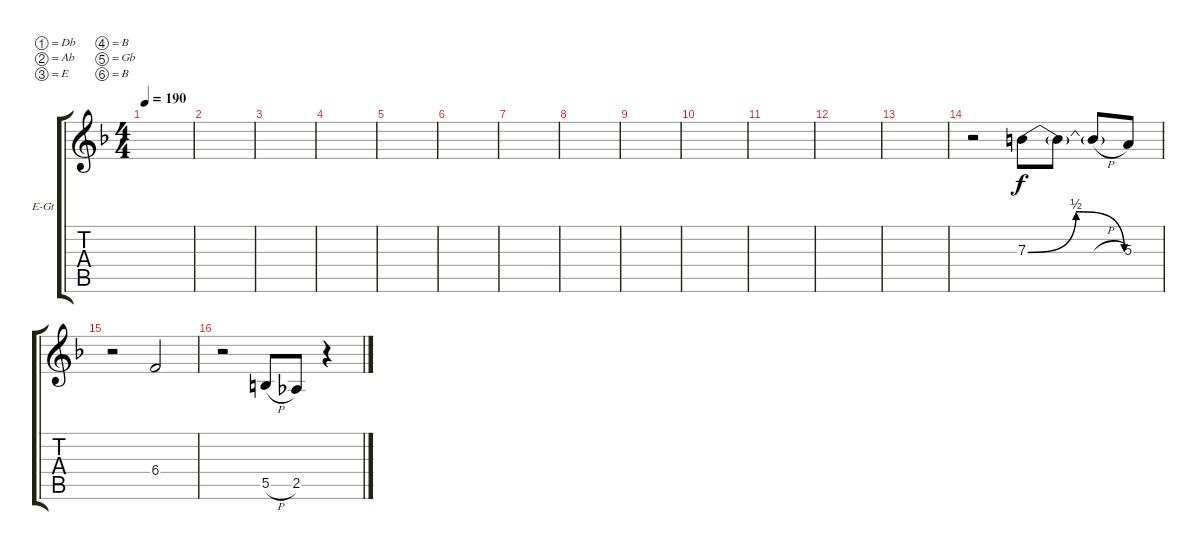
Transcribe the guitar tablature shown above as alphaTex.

\defaultSystemsLayout 4
\bracketExtendMode groupsimilarinstruments
\firstSystemTrackNameOrientation horizontal
\otherSystemsTrackNameOrientation horizontal
\track ("Electric Guitar" "E-Gt") {instrument distortionguitar}
\staff {score tabs}
\tuning (Db4 Ab3 E3 B2 Gb2 B1)
\ts (4 4)
\tempo 190
\clef g2
\scale
0.333333
\ks dminor
|
\scale
0.333333 |
\scale
0.333333 |
\scale
0.333333 |
\scale
0.333333 |
\scale
0.333333 |
\scale
0.333333 |
\scale
0.333333 |
\scale
0.333333 |
\scale
0.333333 |
\scale
0.333333 |
\scale
0.333333 |
\scale
0.333333 |
\scale
0.333333 r.2 7.3{be (bendrelease 0 0 12.6 2 20.4 2 30 0)}.8 7.3{t}.8 7.3{h t}.8 5.3.8 |
\scale
0.333333 r.2 6.4.2 |
\scale
0.333333 r.2 5.5{h}.8 2.5.8 r.4
